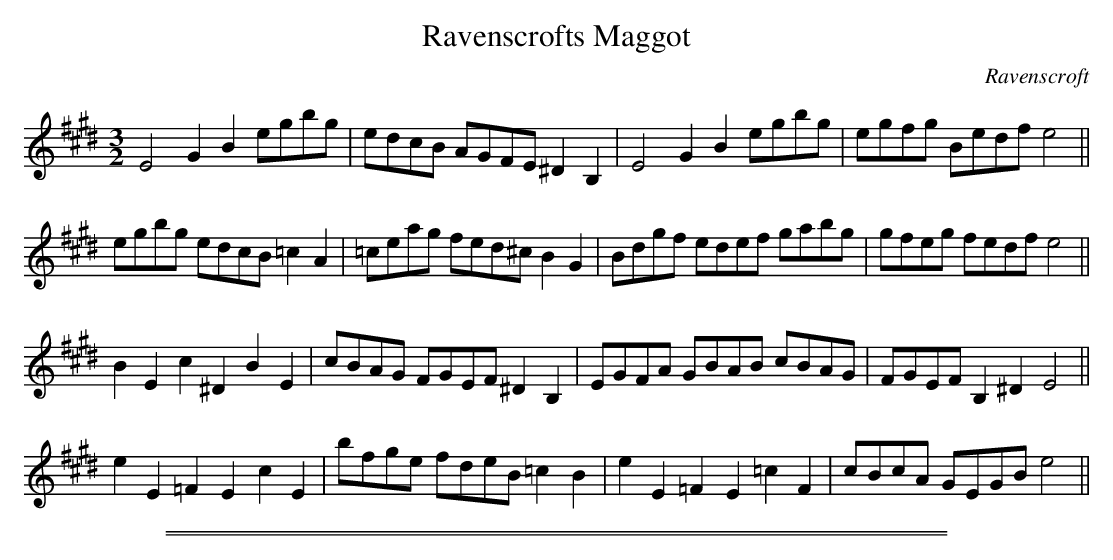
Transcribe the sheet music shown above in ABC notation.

X:1
T: Ravenscrofts Maggot
M:3/2
L:1/8
C:Ravenscroft
K:E
E4G2B2egbg | edcB AGFE^D2B,2 | E4G2B2egbg | egfg Bedfe4 ||
egbg edcB=c2A2 | =ceag fed^cB2G2 | Bdgf edef gabg | gfeg fedfe4 ||
B2E2c2^D2B2E2 | cBAG FGEF^D2B,2 | EGFA GBAB cBAG | FGEFB,2^D2E4 ||
e2E2=F2E2c2E2 | bfge fdeB =c2B2 | e2E2=F2E2=c2F2 | cBcA GEGBe4 ||
